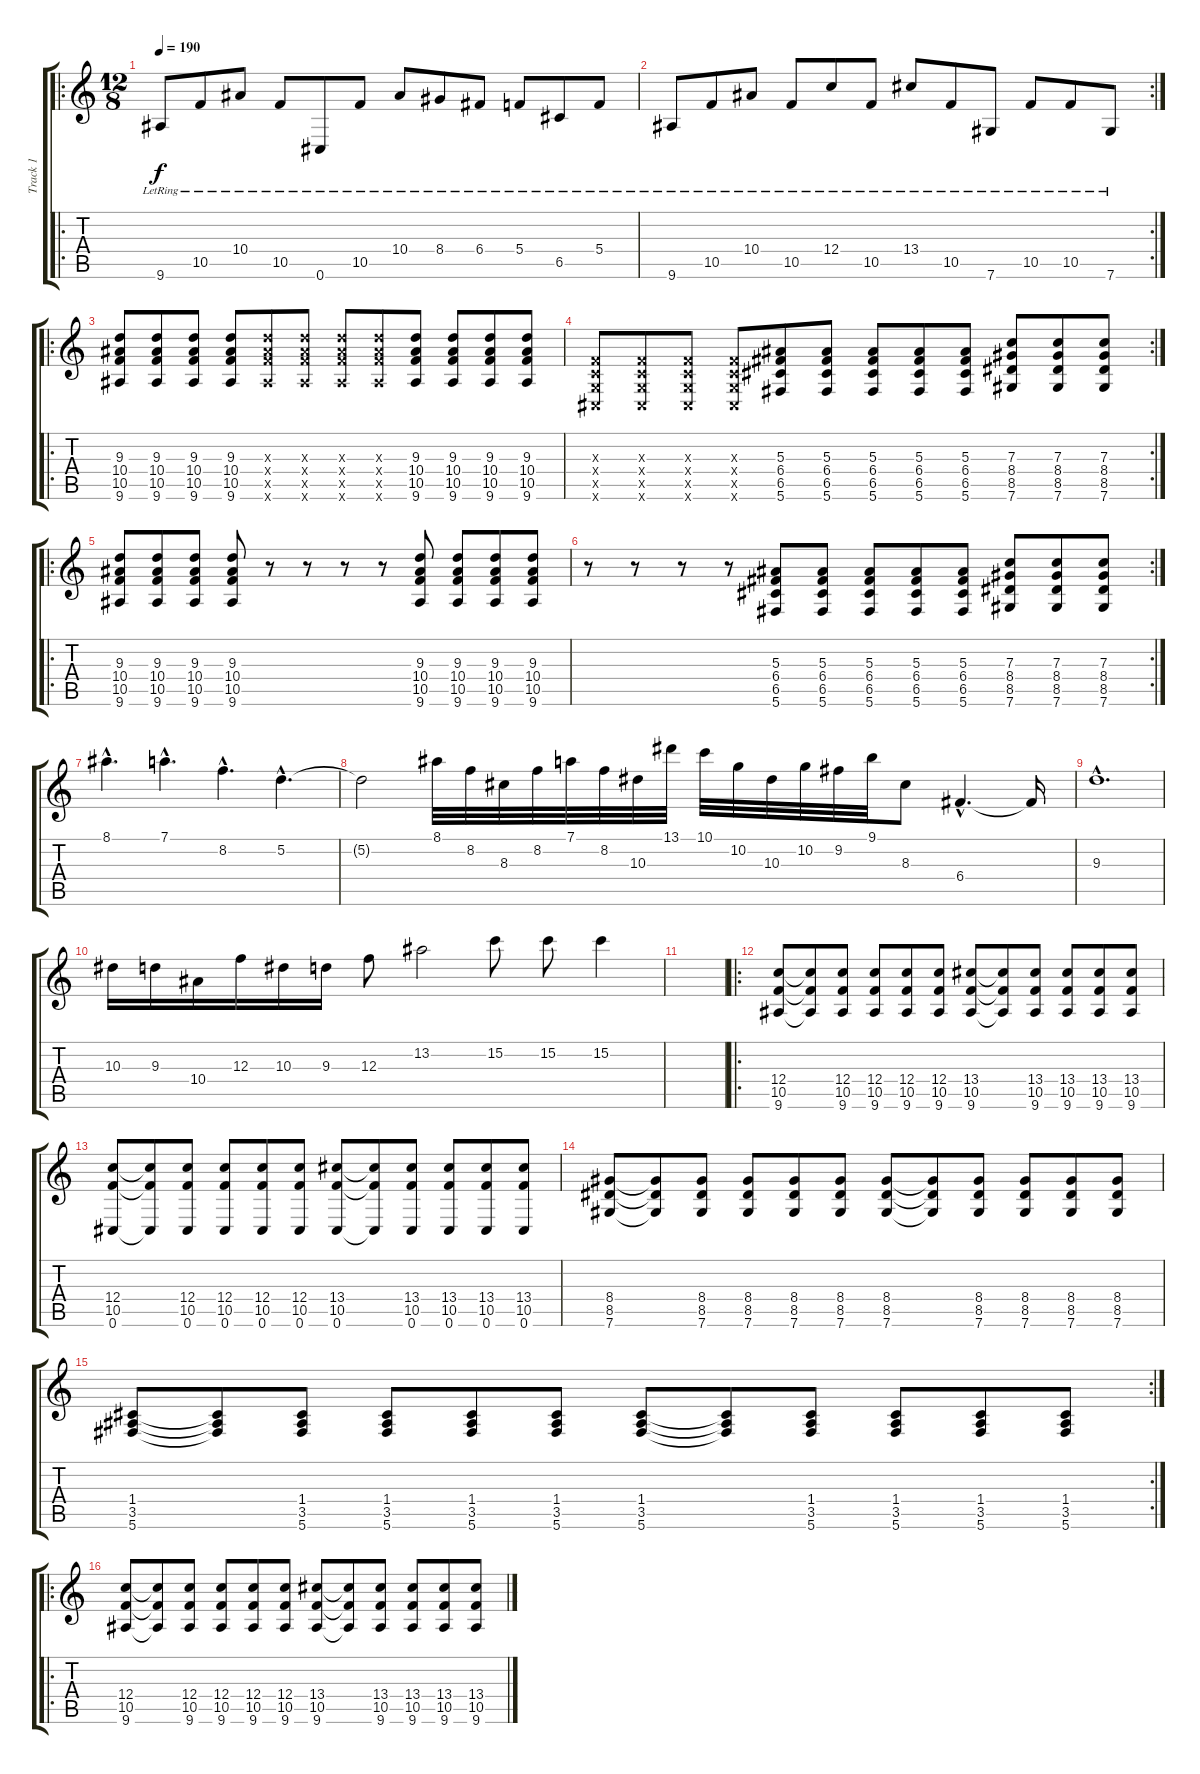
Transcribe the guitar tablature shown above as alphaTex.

\track ("Track 1" "Track 1") {instrument distortionguitar}
\staff {score tabs}
\tuning (D4 A3 F3 C3 G2 Db2) {hide}
\ro
\ts (12 8)
\tempo 190
\clef g2
\ks c
9.6{lr}.8{dy f instrument acousticguitarsteel} 10.5{lr}.8 10.4{lr}.8 10.5{lr}.8 0.6{lr}.8 10.5{lr}.8 10.4{lr}.8 8.4{lr}.8 6.4{lr}.8 5.4{lr}.8 6.5{lr}.8 5.4{lr}.8 |
\rc 2
9.6{lr}.8 10.5{lr}.8 10.4{lr}.8 10.5{lr}.8 12.4{lr}.8 10.5{lr}.8 13.4{lr}.8 10.5{lr}.8 7.6{lr}.8 10.5{lr}.8 10.5{lr}.8 7.6{lr}.8 |
\ro
(9.3 10.4 10.5 9.6).8{instrument distortionguitar} (9.3 10.4 10.5 9.6).8 (9.3 10.4 10.5 9.6).8 (9.3 10.4 10.5 9.6).8 (9.3{x} 10.4{x} 10.5{x} 9.6{x}).8 (9.3{x} 10.4{x} 10.5{x} 9.6{x}).8 (9.3{x} 10.4{x} 10.5{x} 9.6{x}).8 (9.3{x} 10.4{x} 10.5{x} 9.6{x}).8 (9.3 10.4 10.5 9.6).8 (9.3 10.4 10.5 9.6).8 (9.3 10.4 10.5 9.6).8 (9.3 10.4 10.5 9.6).8 |
\rc 2
(0.3{x} 0.4{x} 0.5{x} 0.6{x}).8 (0.3{x} 0.4{x} 0.5{x} 0.6{x}).8 (0.3{x} 0.4{x} 0.5{x} 0.6{x}).8 (0.3{x} 0.4{x} 0.5{x} 0.6{x}).8 (5.3 6.4 6.5 5.6).8 (5.3 6.4 6.5 5.6).8 (5.3 6.4 6.5 5.6).8 (5.3 6.4 6.5 5.6).8 (5.3 6.4 6.5 5.6).8 (7.3 8.4 8.5 7.6).8 (7.3 8.4 8.5 7.6).8 (7.3 8.4 8.5 7.6).8 |
\ro
(9.3 10.4 10.5 9.6).8 (9.3 10.4 10.5 9.6).8 (9.3 10.4 10.5 9.6).8 (9.3 10.4 10.5 9.6).8 r.8 r.8 r.8 r.8 (9.3 10.4 10.5 9.6).8 (9.3 10.4 10.5 9.6).8 (9.3 10.4 10.5 9.6).8 (9.3 10.4 10.5 9.6).8 |
\rc 2
r.8 r.8 r.8 r.8 (5.3 6.4 6.5 5.6).8 (5.3 6.4 6.5 5.6).8 (5.3 6.4 6.5 5.6).8 (5.3 6.4 6.5 5.6).8 (5.3 6.4 6.5 5.6).8 (7.3 8.4 8.5 7.6).8 (7.3 8.4 8.5 7.6).8 (7.3 8.4 8.5 7.6).8 |
8.1{hac}.4{d} 7.1{hac}.4{d} 8.2{hac}.4{d} 5.2{hac}.4{d} |
5.2{t}.2 8.1.32 8.2.32 8.3.32 8.2.32 7.1.32 8.2.32 10.3.32 13.1.32 10.1.32 10.2.32 10.3.32 10.2.32 9.2.32 9.1.32 8.3.8 6.4{hac}.4{d} 6.4{t}.16 |
9.3{hac}.1{d} |
10.3.16 9.3.16 10.4.16 12.3.16 10.3.16 9.3.16 12.3.8 13.2.2 15.2.8 15.2.8 15.2.4 |
|
\ro
(12.4 10.5 9.6).8{instrument distortionguitar} (12.4{t} 10.5{t} 9.6{t}).8 (12.4 10.5 9.6).8 (12.4 10.5 9.6).8 (12.4 10.5 9.6).8 (12.4 10.5 9.6).8 (13.4 10.5 9.6).8 (13.4{t} 10.5{t} 9.6{t}).8 (13.4 10.5 9.6).8 (13.4 10.5 9.6).8 (13.4 10.5 9.6).8 (13.4 10.5 9.6).8 |
(12.4 10.5 0.6).8 (12.4{t} 10.5{t} 0.6{t}).8 (12.4 10.5 0.6).8 (12.4 10.5 0.6).8 (12.4 10.5 0.6).8 (12.4 10.5 0.6).8 (13.4 10.5 0.6).8 (13.4{t} 10.5{t} 0.6{t}).8 (13.4 10.5 0.6).8 (13.4 10.5 0.6).8 (13.4 10.5 0.6).8 (13.4 10.5 0.6).8 |
(8.4 8.5 7.6).8 (8.4{t} 8.5{t} 7.6{t}).8 (8.4 8.5 7.6).8 (8.4 8.5 7.6).8 (8.4 8.5 7.6).8 (8.4 8.5 7.6).8 (8.4 8.5 7.6).8 (8.4{t} 8.5{t} 7.6{t}).8 (8.4 8.5 7.6).8 (8.4 8.5 7.6).8 (8.4 8.5 7.6).8 (8.4 8.5 7.6).8 |
\rc 2
(1.4 3.5 5.6).8 (1.4{t} 3.5{t} 5.6{t}).8 (1.4 3.5 5.6).8 (1.4 3.5 5.6).8 (1.4 3.5 5.6).8 (1.4 3.5 5.6).8 (1.4 3.5 5.6).8 (1.4{t} 3.5{t} 5.6{t}).8 (1.4 3.5 5.6).8 (1.4 3.5 5.6).8 (1.4 3.5 5.6).8 (1.4 3.5 5.6).8 |
\ro
(12.4 10.5 9.6).8{instrument distortionguitar} (12.4{t} 10.5{t} 9.6{t}).8 (12.4 10.5 9.6).8 (12.4 10.5 9.6).8 (12.4 10.5 9.6).8 (12.4 10.5 9.6).8 (13.4 10.5 9.6).8 (13.4{t} 10.5{t} 9.6{t}).8 (13.4 10.5 9.6).8 (13.4 10.5 9.6).8 (13.4 10.5 9.6).8 (13.4 10.5 9.6).8
